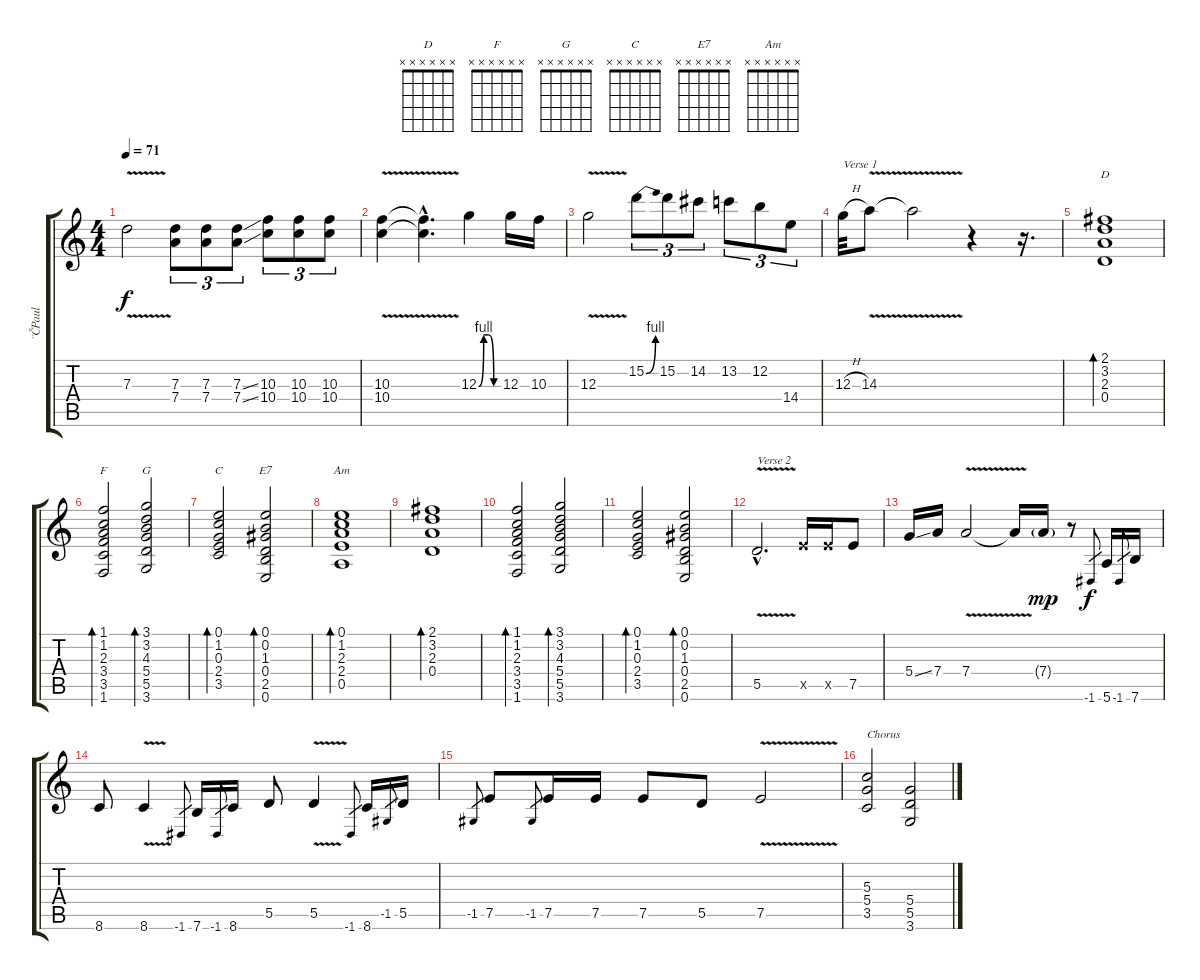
\track ("¨ČPaul" "¨ČPaul") {instrument distortionguitar}
\staff {score tabs}
\tuning (E4 B3 G3 D3 A2 E2) {hide}
\chord ("D" x x x x x x)
\chord ("F" x x x x x x)
\chord ("G" x x x x x x)
\chord ("C" x x x x x x)
\chord ("E7" x x x x x x)
\chord ("Am" x x x x x x)
\ts (4 4)
\tempo 71
\clef g2
\ks c
7.3{v}.2{dy f} (7.3 7.4).8{tu (3 2)} (7.3 7.4).8{tu (3 2)} (7.3{ss} 7.4{ss}).8{tu (3 2)} (10.3 10.4).8{tu (3 2)} (10.3 10.4).8{tu (3 2)} (10.3 10.4).8{tu (3 2)} |
(10.3{v} 10.4{v}).4 (10.3{hac t} 10.4{hac t}).4{d} 12.3{be (custom 0 0 15 4 30 4 45 0 60 0)}.4 12.3.16 10.3.16 |
12.3{v}.2 15.2{be (bend 0 0 60 4)}.8{tu (3 2)} 15.2.8{tu (3 2)} 14.2.8{tu (3 2)} 13.2.8{tu (3 2)} 12.2.8{tu (3 2)} 14.4.8{tu (3 2)} |
12.3{h}.32{txt "Verse 1" volume 6} 14.3{v}.8 14.3{t}.2 r.4 r.16{d} |
(2.1 3.2 2.3 0.4).1{bd 60 ch "D" instrument electricguitarjazz} |
(1.1 1.2 2.3 3.4 3.5 1.6).2{bd 60 ch "F"} (3.1 3.2 4.3 5.4 5.5 3.6).2{bd 60 ch "G"} |
(0.1 1.2 0.3 2.4 3.5).2{bd 60 ch "C"} (0.1 0.2 1.3 0.4 2.5 0.6).2{bd 60 ch "E7"} |
(0.1 1.2 2.3 2.4 0.5).1{bd 60 ch "Am"} |
(2.1 3.2 2.3 0.4).1{bd 60} |
(1.1 1.2 2.3 3.4 3.5 1.6).2{bd 60} (3.1 3.2 4.3 5.4 5.5 3.6).2{bd 60} |
(0.1 1.2 0.3 2.4 3.5).2{bd 60} (0.1 0.2 1.3 0.4 2.5 0.6).2{bd 60} |
5.5{v hac}.2{d txt "Verse 2" volume 9 instrument distortionguitar} 7.5{x}.16 7.5{x}.16 7.5.8 |
5.4{ss}.16 7.4.16 7.4{v}.2 7.4{t}.16 7.4{g}.16{dy mp} r.8 -1.6.8{gr dy f} 5.6.16 -1.6.8{gr} 7.6.16 |
8.6.8 8.6{v}.4 -1.6.8{gr} 7.6.16 -1.6.8{gr} 8.6.16 5.5.8 5.5{v}.4 -1.6.8{gr} 8.6.16 -1.5.8{gr} 5.5.16 |
-1.5.8{gr} 7.5.8 -1.5.8{gr} 7.5.16 7.5.16 7.5.8 5.5.8 7.5{v}.2 |
(5.3 5.4 3.5).2{txt "Chorus"} (5.4 5.5 3.6).2
